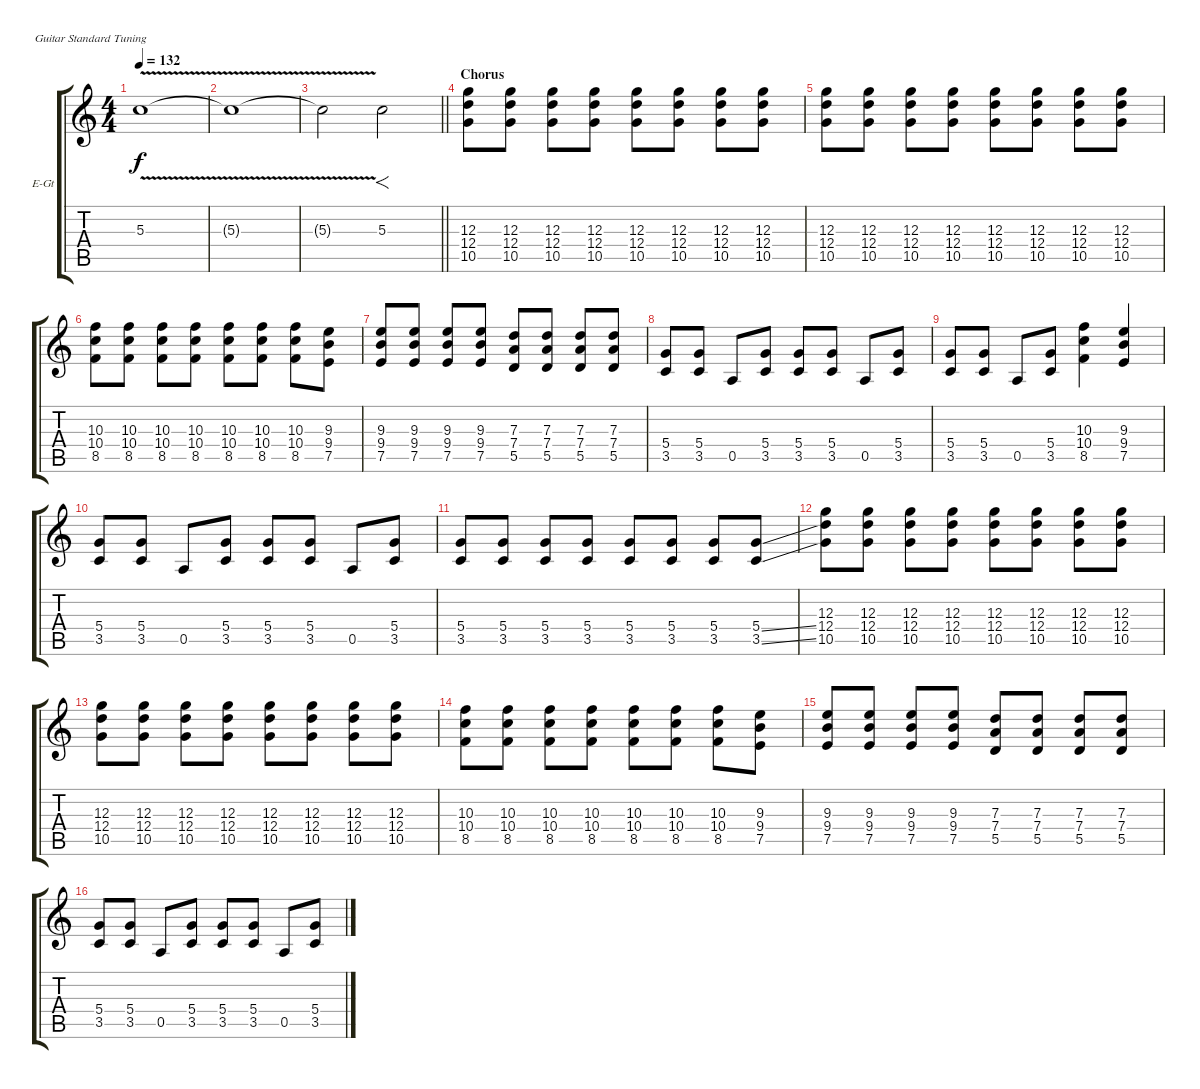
\bracketExtendMode groupsimilarinstruments
\firstSystemTrackNameOrientation horizontal
\otherSystemsTrackNameOrientation horizontal
\track ("Guitar 1" "E-Gt") {instrument overdrivenguitar}
\staff {score tabs}
\tuning (E4 B3 G3 D3 A2 E2)
\ts (4 4)
\tempo 132
\clef g2
\ks c
5.3{v t}.1{dy f} |
5.3{v t}.1 |
\barLineRight lightlight
5.3{v t}.2 5.3.2{f} |
\section ("" "Chorus")
(12.3 12.4 10.5).8 (12.3 12.4 10.5).8 (12.3 12.4 10.5).8 (12.3 12.4 10.5).8 (12.3 12.4 10.5).8 (12.3 12.4 10.5).8 (12.3 12.4 10.5).8 (12.3 12.4 10.5).8 |
(12.3 12.4 10.5).8 (12.3 12.4 10.5).8 (12.3 12.4 10.5).8 (12.3 12.4 10.5).8 (12.3 12.4 10.5).8 (12.3 12.4 10.5).8 (12.3 12.4 10.5).8 (12.3 12.4 10.5).8 |
(10.3 10.4 8.5).8 (10.3 10.4 8.5).8 (10.3 10.4 8.5).8 (10.3 10.4 8.5).8 (10.3 10.4 8.5).8 (10.3 10.4 8.5).8 (10.3 10.4 8.5).8 (9.3 9.4 7.5).8 |
(9.3 9.4 7.5).8 (9.3 9.4 7.5).8 (9.3 9.4 7.5).8 (9.3 9.4 7.5).8 (7.3 7.4 5.5).8 (7.3 7.4 5.5).8 (7.3 7.4 5.5).8 (7.3 7.4 5.5).8 |
(5.4 3.5).8 (5.4 3.5).8 0.5.8 (5.4 3.5).8 (5.4 3.5).8 (5.4 3.5).8 0.5.8 (5.4 3.5).8 |
(5.4 3.5).8 (5.4 3.5).8 0.5.8 (5.4 3.5).8 (10.3 10.4 8.5).4 (9.3 9.4 7.5).4 |
(5.4 3.5).8 (5.4 3.5).8 0.5.8 (5.4 3.5).8 (5.4 3.5).8 (5.4 3.5).8 0.5.8 (5.4 3.5).8 |
(5.4 3.5).8 (5.4 3.5).8 (5.4 3.5).8 (5.4 3.5).8 (5.4 3.5).8 (5.4 3.5).8 (5.4 3.5).8 (5.4{ss} 3.5{ss}).8 |
(12.3 12.4 10.5).8 (12.3 12.4 10.5).8 (12.3 12.4 10.5).8 (12.3 12.4 10.5).8 (12.3 12.4 10.5).8 (12.3 12.4 10.5).8 (12.3 12.4 10.5).8 (12.3 12.4 10.5).8 |
(12.3 12.4 10.5).8 (12.3 12.4 10.5).8 (12.3 12.4 10.5).8 (12.3 12.4 10.5).8 (12.3 12.4 10.5).8 (12.3 12.4 10.5).8 (12.3 12.4 10.5).8 (12.3 12.4 10.5).8 |
(10.3 10.4 8.5).8 (10.3 10.4 8.5).8 (10.3 10.4 8.5).8 (10.3 10.4 8.5).8 (10.3 10.4 8.5).8 (10.3 10.4 8.5).8 (10.3 10.4 8.5).8 (9.3 9.4 7.5).8 |
(9.3 9.4 7.5).8 (9.3 9.4 7.5).8 (9.3 9.4 7.5).8 (9.3 9.4 7.5).8 (7.3 7.4 5.5).8 (7.3 7.4 5.5).8 (7.3 7.4 5.5).8 (7.3 7.4 5.5).8 |
(5.4 3.5).8 (5.4 3.5).8 0.5.8 (5.4 3.5).8 (5.4 3.5).8 (5.4 3.5).8 0.5.8 (5.4 3.5).8
